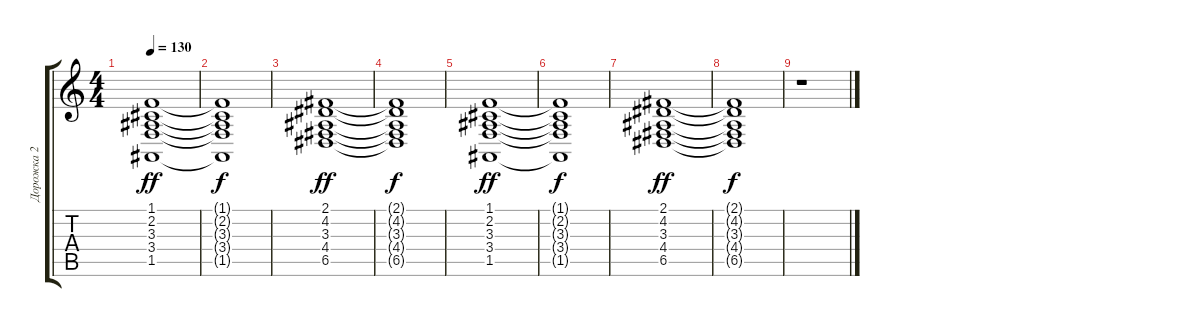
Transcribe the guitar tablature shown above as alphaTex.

\track ("Дорожка 2" "Дорожка 2") {instrument electricpiano1}
\staff {score tabs}
\tuning (E4 B3 G3 D3 A2 E2) {hide}
\ts (4 4)
\tempo 130
\clef g2
\ks c
(1.1 2.2 3.3 3.4 1.5).1{dy ff} |
(1.1{t} 2.2{t} 3.3{t} 3.4{t} 1.5{t}).1{dy f} |
(2.1 4.2 3.3 4.4 6.5).1{dy ff} |
(2.1{t} 4.2{t} 3.3{t} 4.4{t} 6.5{t}).1{dy f} |
(1.1 2.2 3.3 3.4 1.5).1{dy ff} |
(1.1{t} 2.2{t} 3.3{t} 3.4{t} 1.5{t}).1{dy f} |
(2.1 4.2 3.3 4.4 6.5).1{dy ff} |
(2.1{t} 4.2{t} 3.3{t} 4.4{t} 6.5{t}).1{dy f} |
r.1
